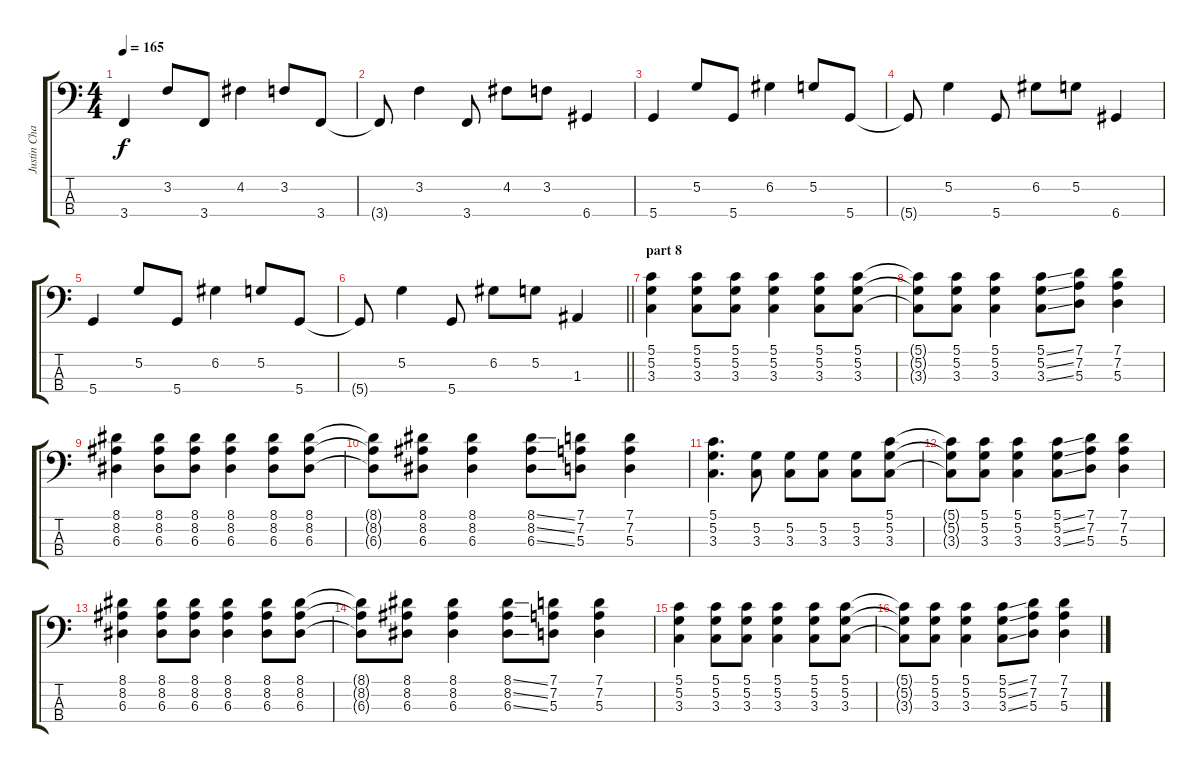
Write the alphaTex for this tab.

\track ("Justin Chancellor / bass guitar" "Justin Cha") {instrument electricbassfinger}
\staff {score tabs}
\tuning (G2 D2 A1 D1) {hide}
\ts (4 4)
\tempo 165
\clef f4
\ks c
3.4.4{dy f} 3.2.8 3.4.8 4.2.4 3.2.8 3.4.8 |
3.4{t}.8 3.2.4 3.4.8 4.2.8 3.2.8 6.4.4 |
5.4.4 5.2.8 5.4.8 6.2.4 5.2.8 5.4.8 |
5.4{t}.8 5.2.4 5.4.8 6.2.8 5.2.8 6.4.4 |
5.4.4 5.2.8 5.4.8 6.2.4 5.2.8 5.4.8 |
\barLineRight lightlight
5.4{t}.8 5.2.4 5.4.8 6.2.8 5.2.8 1.3.4 |
\section ("" "part 8")
(5.1 5.2 3.3).4 (5.1 5.2 3.3).8 (5.1 5.2 3.3).8 (5.1 5.2 3.3).4 (5.1 5.2 3.3).8 (5.1 5.2 3.3).8 |
(5.1{t} 5.2{t} 3.3{t}).8 (5.1 5.2 3.3).8 (5.1 5.2 3.3).4 (5.1{ss} 5.2{ss} 3.3{ss}).8 (7.1 7.2 5.3).8 (7.1 7.2 5.3).4 |
(8.1 8.2 6.3).4 (8.1 8.2 6.3).8 (8.1 8.2 6.3).8 (8.1 8.2 6.3).4 (8.1 8.2 6.3).8 (8.1 8.2 6.3).8 |
(8.1{t} 8.2{t} 6.3{t}).8 (8.1 8.2 6.3).8 (8.1 8.2 6.3).4 (8.1{ss} 8.2{ss} 6.3{ss}).8 (7.1 7.2 5.3).8 (7.1 7.2 5.3).4 |
(5.1 5.2 3.3).4{d} (5.2 3.3).8 (5.2 3.3).8 (5.2 3.3).8 (5.2 3.3).8 (5.1 5.2 3.3).8 |
(5.1{t} 5.2{t} 3.3{t}).8 (5.1 5.2 3.3).8 (5.1 5.2 3.3).4 (5.1{ss} 5.2{ss} 3.3{ss}).8 (7.1 7.2 5.3).8 (7.1 7.2 5.3).4 |
(8.1 8.2 6.3).4 (8.1 8.2 6.3).8 (8.1 8.2 6.3).8 (8.1 8.2 6.3).4 (8.1 8.2 6.3).8 (8.1 8.2 6.3).8 |
(8.1{t} 8.2{t} 6.3{t}).8 (8.1 8.2 6.3).8 (8.1 8.2 6.3).4 (8.1{ss} 8.2{ss} 6.3{ss}).8 (7.1 7.2 5.3).8 (7.1 7.2 5.3).4 |
(5.1 5.2 3.3).4 (5.1 5.2 3.3).8 (5.1 5.2 3.3).8 (5.1 5.2 3.3).4 (5.1 5.2 3.3).8 (5.1 5.2 3.3).8 |
(5.1{t} 5.2{t} 3.3{t}).8 (5.1 5.2 3.3).8 (5.1 5.2 3.3).4 (5.1{ss} 5.2{ss} 3.3{ss}).8 (7.1 7.2 5.3).8 (7.1 7.2 5.3).4
